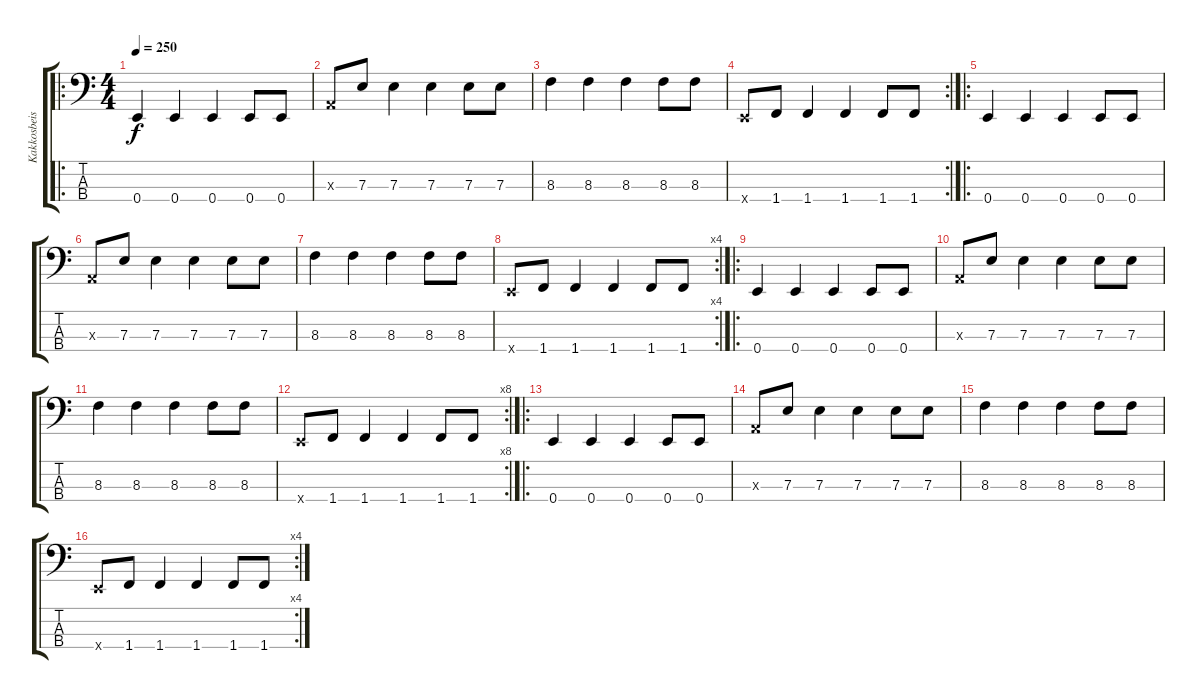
\track ("Kakkosbeissi" "Kakkosbeis") {instrument slapbass1}
\staff {score tabs}
\tuning (G2 D2 A1 E1) {hide}
\ro
\ts (4 4)
\tempo 250
\clef f4
\ks c
0.4.4{dy f instrument slapbass1} 0.4.4 0.4.4 0.4.8 0.4.8 |
0.3{x}.8 7.3.8 7.3.4 7.3.4 7.3.8 7.3.8 |
8.3.4 8.3.4 8.3.4 8.3.8 8.3.8 |
\rc 2
0.4{x}.8 1.4.8 1.4.4 1.4.4 1.4.8 1.4.8 |
\ro
0.4.4 0.4.4 0.4.4 0.4.8 0.4.8 |
0.3{x}.8 7.3.8 7.3.4 7.3.4 7.3.8 7.3.8 |
8.3.4 8.3.4 8.3.4 8.3.8 8.3.8 |
\rc 4
0.4{x}.8 1.4.8 1.4.4 1.4.4 1.4.8 1.4.8 |
\ro
0.4.4 0.4.4 0.4.4 0.4.8 0.4.8 |
0.3{x}.8 7.3.8 7.3.4 7.3.4 7.3.8 7.3.8 |
8.3.4 8.3.4 8.3.4 8.3.8 8.3.8 |
\rc 8
0.4{x}.8 1.4.8 1.4.4 1.4.4 1.4.8 1.4.8 |
\ro
0.4.4 0.4.4 0.4.4 0.4.8 0.4.8 |
0.3{x}.8 7.3.8 7.3.4 7.3.4 7.3.8 7.3.8 |
8.3.4 8.3.4 8.3.4 8.3.8 8.3.8 |
\rc 4
0.4{x}.8 1.4.8 1.4.4 1.4.4 1.4.8 1.4.8
